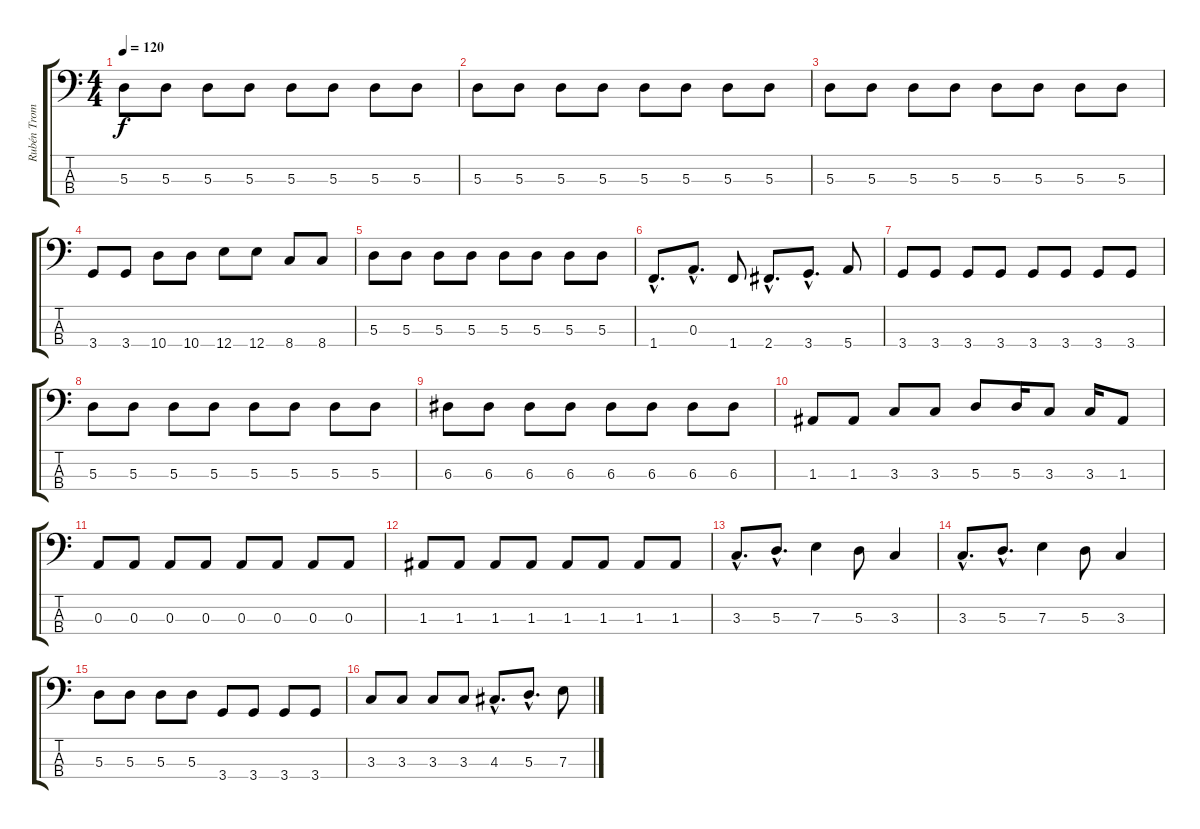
\track ("Rubén Trombini" "Rubén Trom") {instrument electricbasspick}
\staff {score tabs}
\tuning (G2 D2 A1 E1) {hide}
\ts (4 4)
\tempo 120
\clef f4
\ks c
5.3.8{dy f} 5.3.8 5.3.8 5.3.8 5.3.8 5.3.8 5.3.8 5.3.8 |
5.3.8 5.3.8 5.3.8 5.3.8 5.3.8 5.3.8 5.3.8 5.3.8 |
5.3.8 5.3.8 5.3.8 5.3.8 5.3.8 5.3.8 5.3.8 5.3.8 |
3.4.8 3.4.8 10.4.8 10.4.8 12.4.8 12.4.8 8.4.8 8.4.8 |
5.3.8 5.3.8 5.3.8 5.3.8 5.3.8 5.3.8 5.3.8 5.3.8 |
1.4{hac}.8{d} 0.3{hac}.8{d} 1.4.8 2.4{hac}.8{d} 3.4{hac}.8{d} 5.4.8 |
3.4.8 3.4.8 3.4.8 3.4.8 3.4.8 3.4.8 3.4.8 3.4.8 |
5.3.8 5.3.8 5.3.8 5.3.8 5.3.8 5.3.8 5.3.8 5.3.8 |
6.3.8 6.3.8 6.3.8 6.3.8 6.3.8 6.3.8 6.3.8 6.3.8 |
1.3.8 1.3.8 3.3.8 3.3.8 5.3.8 5.3.16 3.3.8 3.3.16 1.3.8 |
0.3.8 0.3.8 0.3.8 0.3.8 0.3.8 0.3.8 0.3.8 0.3.8 |
1.3.8 1.3.8 1.3.8 1.3.8 1.3.8 1.3.8 1.3.8 1.3.8 |
3.3{hac}.8{d} 5.3{hac}.8{d} 7.3.4 5.3.8 3.3.4 |
3.3{hac}.8{d} 5.3{hac}.8{d} 7.3.4 5.3.8 3.3.4 |
5.3.8 5.3.8 5.3.8 5.3.8 3.4.8 3.4.8 3.4.8 3.4.8 |
3.3.8 3.3.8 3.3.8 3.3.8 4.3{hac}.8{d} 5.3{hac}.8{d} 7.3.8
